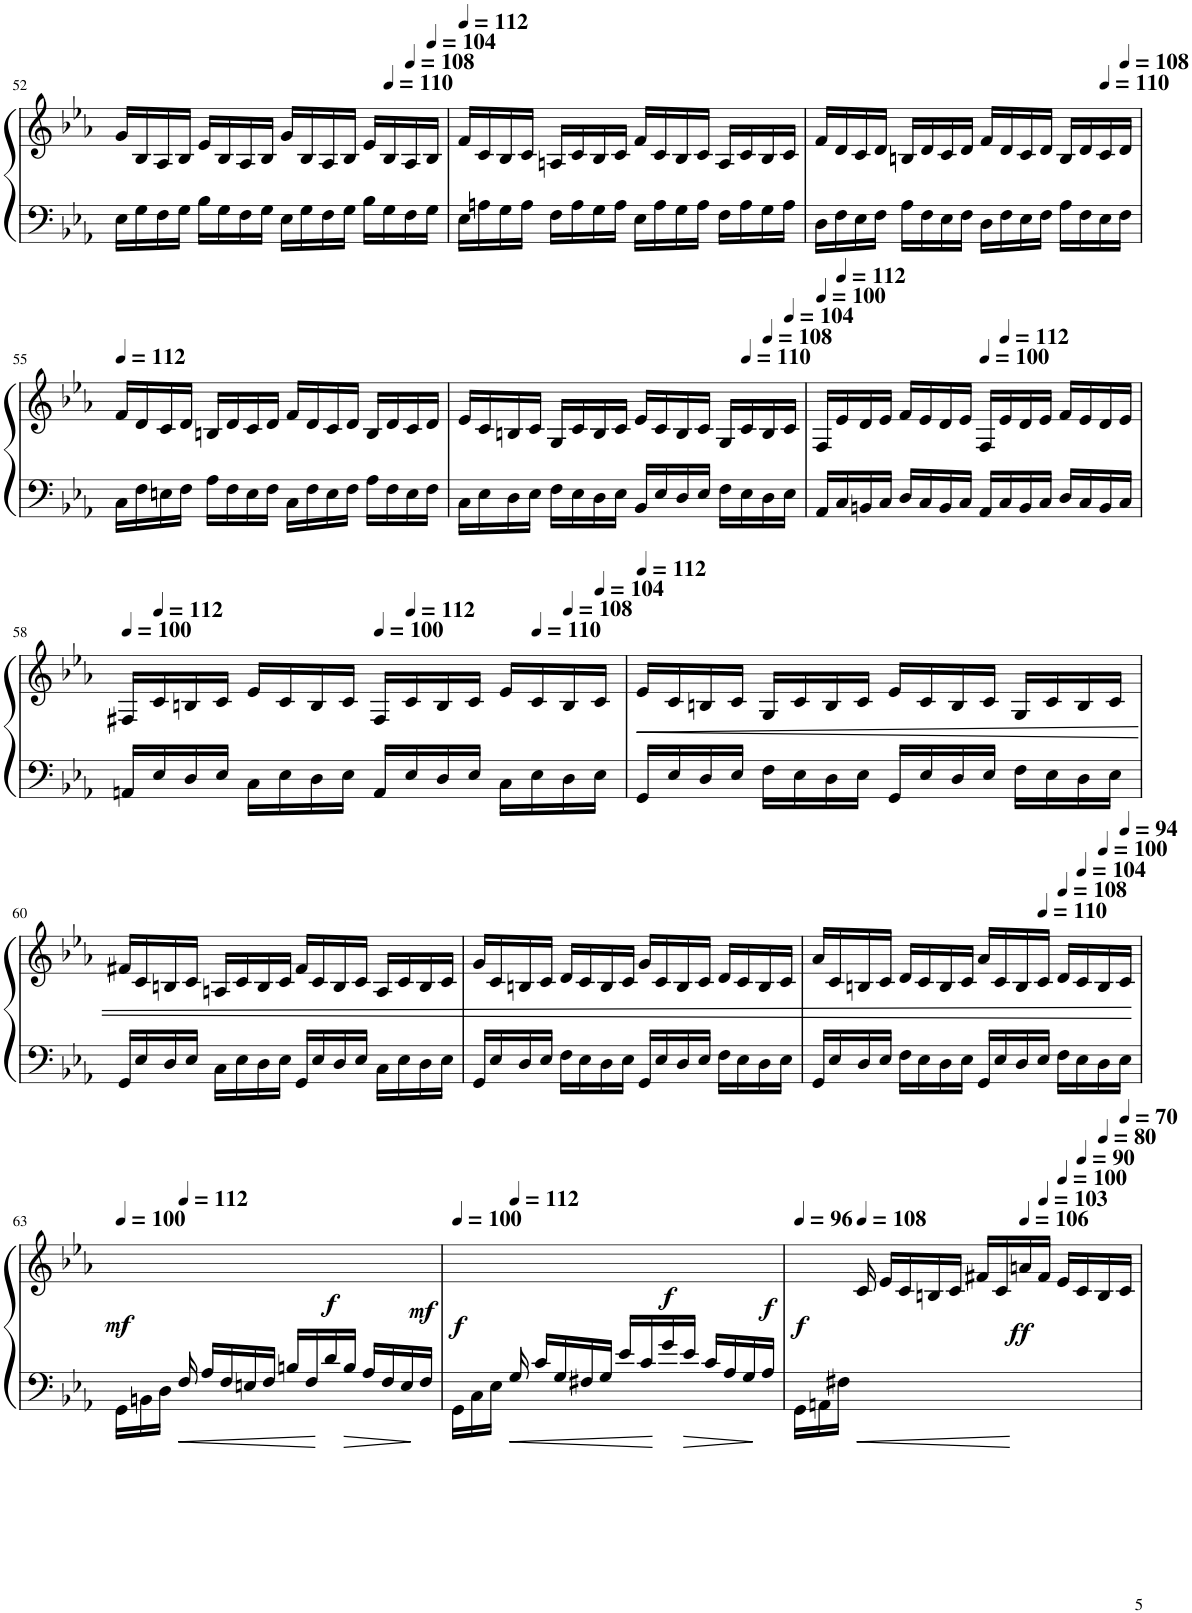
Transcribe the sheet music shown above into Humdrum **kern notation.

**kern	**kern	**dynam
*part1	*part1	*part1
*staff2	*staff1	*staff1/2
*I"Piano	*	*
*I'Pno.	*	*
!!LO:PB:g=z
*clefF4	*clefG2	*
*k[b-e-a-]	*k[b-e-a-]	*
*M4/4	*M4/4	*
*met(c)	*met(c)	*
=52	=52	=52
16E-\LL	16g/LL	.
16G\	16B-/	.
16F\	16A-/	.
16G\JJ	16B-/JJ	.
16B-\LL	16e-/LL	.
16G\	16B-/	.
16F\	16A-/	.
16G\JJ	16B-/JJ	.
16E-\LL	16g/LL	.
16G\	16B-/	.
16F\	16A-/	.
16G\JJ	16B-/JJ	.
16B-\LL	16e-/LL	.
*	*MM110	*
16G\	16B-/	.
*	*MM108	*
16F\	16A-/	.
*	*MM104	*
16G\JJ	16B-/JJ	.
=53	=53	=53
*	*MM112	*
16E-\LL	16f/LL	.
16An\	16c/	.
16G\	16B-/	.
16A\JJ	16c/JJ	.
16F\LL	16An/LL	.
16A\	16c/	.
16G\	16B-/	.
16A\JJ	16c/JJ	.
16E-\LL	16f/LL	.
16A\	16c/	.
16G\	16B-/	.
16A\JJ	16c/JJ	.
16F\LL	16A/LL	.
16A\	16c/	.
16G\	16B-/	.
16A\JJ	16c/JJ	.
=54	=54	=54
16D\LL	16f/LL	.
16F\	16d/	.
16E-\	16c/	.
16F\JJ	16d/JJ	.
16A-\LL	16Bn/LL	.
16F\	16d/	.
16E-\	16c/	.
16F\JJ	16d/JJ	.
16D\LL	16f/LL	.
16F\	16d/	.
16E-\	16c/	.
16F\JJ	16d/JJ	.
16A-\LL	16B/LL	.
16F\	16d/	.
*	*MM110	*
16E-\	16c/	.
*	*MM108	*
16F\JJ	16d/JJ	.
!!LO:LB:g=z
=55	=55	=55
*	*MM112	*
16C\LL	16f/LL	.
16F\	16d/	.
16En\	16c/	.
16F\JJ	16d/JJ	.
16A-\LL	16Bn/LL	.
16F\	16d/	.
16E\	16c/	.
16F\JJ	16d/JJ	.
16C\LL	16f/LL	.
16F\	16d/	.
16E\	16c/	.
16F\JJ	16d/JJ	.
16A-\LL	16B/LL	.
16F\	16d/	.
16E\	16c/	.
16F\JJ	16d/JJ	.
=56	=56	=56
16C\LL	16e-/LL	.
16E-\	16c/	.
16D\	16Bn/	.
16E-\JJ	16c/JJ	.
16F\LL	16G/LL	.
16E-\	16c/	.
16D\	16B/	.
16E-\JJ	16c/JJ	.
16BB-/LL	16e-/LL	.
16E-/	16c/	.
16D/	16B/	.
16E-/JJ	16c/JJ	.
16F\LL	16G/LL	.
*	*MM110	*
16E-\	16c/	.
*	*MM108	*
16D\	16B/	.
*	*MM104	*
16E-\JJ	16c/JJ	.
=57	=57	=57
*	*MM100	*
16AA-/LL	16F/LL	.
*	*MM112	*
16C/	16e-/	.
16BBn/	16d/	.
16C/JJ	16e-/JJ	.
16D/LL	16f/LL	.
16C/	16e-/	.
16BB/	16d/	.
16C/JJ	16e-/JJ	.
*	*MM100	*
16AA-/LL	16F/LL	.
*	*MM112	*
16C/	16e-/	.
16BB/	16d/	.
16C/JJ	16e-/JJ	.
16D/LL	16f/LL	.
16C/	16e-/	.
16BB/	16d/	.
16C/JJ	16e-/JJ	.
!!LO:LB:g=z
=58	=58	=58
*	*MM100	*
16AAn/LL	16F#X/LL	.
*	*MM112	*
16E-/	16c/	.
16D/	16Bn/	.
16E-/JJ	16c/JJ	.
16C\LL	16e-/LL	.
16E-\	16c/	.
16D\	16B/	.
16E-\JJ	16c/JJ	.
*	*MM100	*
16AA/LL	16F#/LL	.
*	*MM112	*
16E-/	16c/	.
16D/	16B/	.
16E-/JJ	16c/JJ	.
16C\LL	16e-/LL	.
*	*MM110	*
16E-\	16c/	.
*	*MM108	*
16D\	16B/	.
*	*MM104	*
16E-\JJ	16c/JJ	.
=59	=59	=59
*	*MM112	*
!	!	!LO:HP:b
16GG/LL	16e-/LL	<
16E-/	16c/	.
16D/	16Bn/	.
16E-/JJ	16c/JJ	.
16F\LL	16G/LL	.
16E-\	16c/	.
16D\	16B/	.
16E-\JJ	16c/JJ	.
16GG/LL	16e-/LL	.
16E-/	16c/	.
16D/	16B/	.
16E-/JJ	16c/JJ	.
16F\LL	16G/LL	.
16E-\	16c/	.
16D\	16B/	.
16E-\JJ	16c/JJ	.
!!LO:LB:g=z
=60	=60	=60
16GG/LL	16f#X/LL	.
16E-/	16c/	.
16D/	16Bn/	.
16E-/JJ	16c/JJ	.
16C\LL	16An/LL	.
16E-\	16c/	.
16D\	16B/	.
16E-\JJ	16c/JJ	.
16GG/LL	16f#/LL	.
16E-/	16c/	.
16D/	16B/	.
16E-/JJ	16c/JJ	.
16C\LL	16A/LL	.
16E-\	16c/	.
16D\	16B/	.
16E-\JJ	16c/JJ	.
=61	=61	=61
16GG/LL	16g/LL	.
16E-/	16c/	.
16D/	16Bn/	.
16E-/JJ	16c/JJ	.
16F\LL	16d/LL	.
16E-\	16c/	.
16D\	16B/	.
16E-\JJ	16c/JJ	.
16GG/LL	16g/LL	.
16E-/	16c/	.
16D/	16B/	.
16E-/JJ	16c/JJ	.
16F\LL	16d/LL	.
16E-\	16c/	.
16D\	16B/	.
16E-\JJ	16c/JJ	.
=62	=62	=62
16GG/LL	16a-/LL	.
16E-/	16c/	.
16D/	16Bn/	.
16E-/JJ	16c/JJ	.
16F\LL	16d/LL	.
16E-\	16c/	.
16D\	16B/	.
16E-\JJ	16c/JJ	.
16GG/LL	16a-/LL	.
16E-/	16c/	.
16D/	16B/	.
*	*MM110	*
16E-/JJ	16c/JJ	.
*	*MM108	*
16F\LL	16d/LL	.
*	*MM104	*
16E-\	16c/	.
*	*MM100	*
16D\	16B/	.
*	*MM94	*
16E-\JJ	16c/JJ	.
.	.	[
!!LO:LB:g=z
=63	=63	=63
*	*MM100	*
*^	*	*
!	!	!	!LO:DY:a=2
16GG\LL	4GG	1ryy	mf
16BBn\	.	.	.
16D\JJ	.	.	.
*	*	*MM112	*
16F/	.	.	.
16A-/LL	4ryy	.	.
16F/	.	.	.
16En/	.	.	.
16F/JJ	.	.	.
16Bn/LL	2ryy	.	.
16F/	.	.	.
!	!	!	!LO:DY:a=2
16d/	.	.	f
16B/JJ	.	.	.
16A-/LL	.	.	.
16F/	.	.	.
16E/	.	.	.
!	!	!	!LO:DY:a=2
16F/JJ	.	.	mf
=64	=64	=64	=64
*	*	*MM100	*
!	!	!	!LO:DY:a=2
16GG\LL	4GG	1ryy	f
16C\	.	.	.
16E-\JJ	.	.	.
*	*	*MM112	*
16G/	.	.	.
16c/LL	4ryy	.	.
16G/	.	.	.
16F#X/	.	.	.
16G/JJ	.	.	.
16e-/LL	2ryy	.	.
16c/	.	.	.
!	!	!	!LO:DY:a=2
16g/	.	.	f
16e-/JJ	.	.	.
16c/LL	.	.	.
16A-/	.	.	.
16G/	.	.	.
!	!	!	!LO:DY:a=2
16A-/JJ	.	.	f
*v	*v	*	*
=65	=65	=65
*	*MM96	*
*^	*^	*
!	!	!	!	!LO:DY:a=2
*	*^	*	*	*
16GG\LL	4GG	2ryy	1ryy	8.ryy	f
16AAn\	.	.	.	.	.
16F#X\JJ	.	.	.	.	.
*	*	*	*MM108	*	*
!	!	!	!	!	!LO:HP:b
2ryy	.	.	.	16c/	<
.	4ryy	.	.	16e-/LL	.
.	.	.	.	16c/	.
.	.	.	.	16Bn/	.
.	.	.	.	16c/JJ	.
.	2ryy	8ryy	.	16f#X/LL	.
.	.	.	.	16c/	.
*	*	*	*MM106	*	*
!	!	!	!	!	!LO:DY:n=1:a=2
.	.	4.ryy	.	16an/	[ ff
*	*	*	*MM103	*	*
4ryy	.	.	.	16f#/JJ	.
*	*	*	*MM100	*	*
.	.	.	.	16e-/LL	.
*	*	*	*MM90	*	*
.	.	.	.	16c/	.
*	*	*	*MM80	*	*
.	.	.	.	16B/	.
*	*	*	*MM70	*	*
16ryy	.	.	.	16c/JJ	.
*v	*v	*v	*	*	*
*	*v	*v	*
=	=	=
*-	*-	*-
